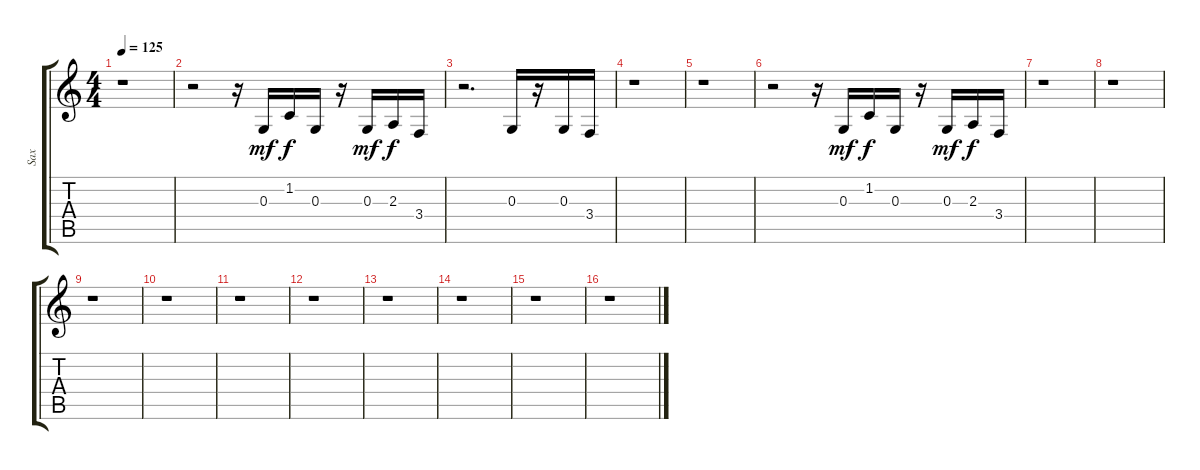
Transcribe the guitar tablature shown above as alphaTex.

\track ("Sax       " "Sax       ") {instrument tenorsax}
\staff {score tabs}
\tuning (E4 B3 G3 D3 A2 E2) {hide}
\ts (4 4)
\tempo 125
\clef g2
\ks c
r.1{dy f} |
r.2 r.16 0.3.16{dy mf} 1.2.16{dy f} 0.3.16 r.16 0.3.16{dy mf} 2.3.16{dy f} 3.4.16 |
r.2{d} 0.3.16 r.16 0.3.16 3.4.16 |
r.1 |
r.1 |
r.2 r.16 0.3.16{dy mf} 1.2.16{dy f} 0.3.16 r.16 0.3.16{dy mf} 2.3.16{dy f} 3.4.16 |
r.1 |
r.1 |
r.1 |
r.1 |
r.1 |
r.1 |
r.1 |
r.1 |
r.1 |
r.1
